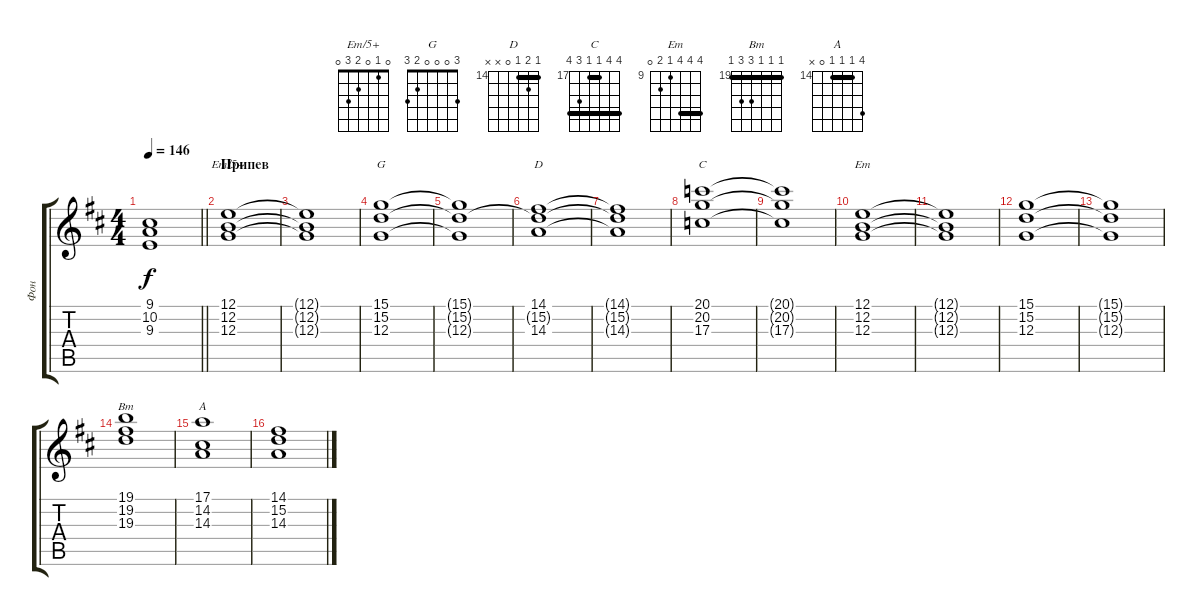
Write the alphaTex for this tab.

\track ("Фон" "Фон") {instrument pad2warm}
\staff {score tabs}
\tuning (E4 B3 G3 D3 A2 E2) {hide}
\chord ("Em/5+" 0 1 0 2 3 0)
\chord ("G" 3 0 0 0 2 3)
\chord ("D" 14 15 14 0 x x) {firstfret 14 barre 14}
\chord ("C" 20 20 17 17 19 20) {firstfret 17 barre (17 20)}
\chord ("Em" 12 12 12 9 10 0) {firstfret 9 barre 12}
\chord ("Bm" 19 19 19 21 21 19) {firstfret 19 barre 19}
\chord ("A" 17 14 14 14 0 x) {firstfret 14 barre 14}
\ts (4 4)
\tempo 146
\clef g2
\barLineRight lightlight
\ks bminor
(9.1{t} 10.2{t} 9.3{t}).1{dy f} |
\section ("" "Припев")
(12.1 12.2 12.3).1{ch "Em/5+"} |
(12.1{t} 12.2{t} 12.3{t}).1 |
(15.1 15.2 12.3).1{ch "G"} |
(15.1{t} 15.2{t} 12.3{t}).1 |
(14.1 15.2{t} 14.3).1{ch "D"} |
(14.1{t} 15.2{t} 14.3{t}).1 |
(20.1 20.2 17.3).1{ch "C"} |
(20.1{t} 20.2{t} 17.3{t}).1 |
(12.1 12.2 12.3).1{ch "Em"} |
(12.1{t} 12.2{t} 12.3{t}).1 |
(15.1 15.2 12.3).1 |
(15.1{t} 15.2{t} 12.3{t}).1 |
(19.1 19.2 19.3).1{ch "Bm"} |
(17.1 14.2 14.3).1{ch "A"} |
(14.1 15.2 14.3).1
